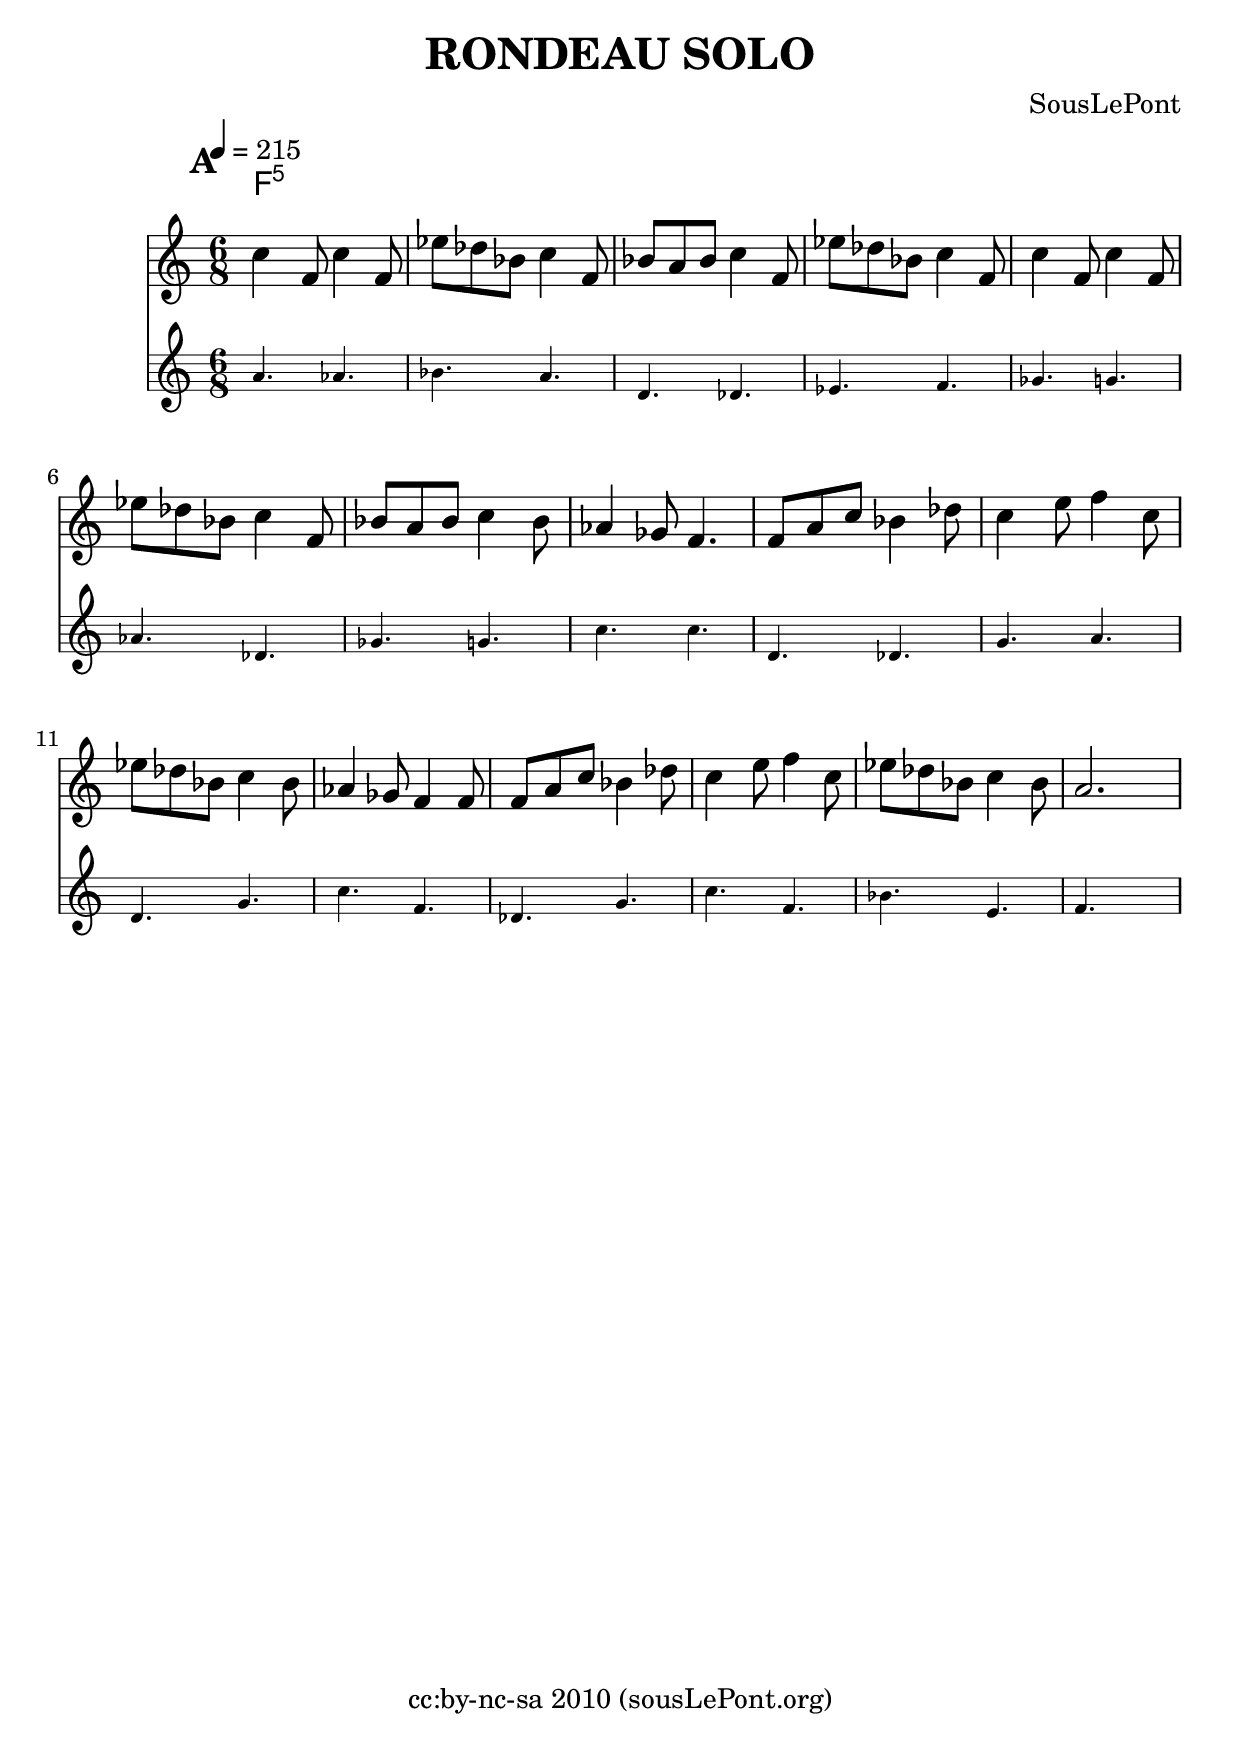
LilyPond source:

\version "2.10.0"
#(set-default-paper-size "a4")
#(set-global-staff-size 24)

\header{
	title = "RONDEAU SOLO"
	subtitle = ""
	composer = "SousLePont"
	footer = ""
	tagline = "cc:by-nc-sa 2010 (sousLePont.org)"
	dedication = ""
}
%Décommente la ligne suivante pour gagner de la place
%\paper {between-system-space = 1.0\cm between-system-padding = 1 ragged-bottom=##f ragged-last-bottom=##f }
pipeSymbol = {\bar ":|:" \break \mark \default}

harmonies = { \chords { e:^3
}}
melodie   = \transpose c c' { 
\tempo 4 = 215
\time 6/8
\mark \default
b4 e8 b4 e8 d'c' a  b4 e8 
a gis a  b4 e8 d' c' a  b4 e8 
b4 e8 b4 e8 d'c' a  b4 e8 
a gis a b4 a8 g!4 f8 e4. |
e8 gis b a4 c'8 b4 dis'8 e'4 b8
d'!8 c' a b4 a8 g4 f8 e4 e8
e8 gis b a4 c'8 b4 dis'8 e'4 b8
d'!8 c' a b4 a8 gis2. |

}
droite    = \transpose c c' { 
gis4. g a gis cis c d e 
f fis g c f fis b b
cis c fis gis cis fis b e
c fis b e a dis e s
}
gauche    = \relative c { 
}

\score {
  \transpose c des<<
	\new ChordNames \harmonies	%grave les accords au dessus 	
	\new Staff = "" { \clef "treble" \override Score.RehearsalMark #'padding = #5 \set Score.markFormatter = #format-mark-circle-letters \set Score.skipBars = ##t \melodie }

	\new PianoStaff = "" <<
        \new Staff = "droite" \with {\override StaffSymbol #'staff-space = #(magstep -3)\override StaffSymbol #'thickness = #(magstep -3)}  {\set fontSize = #-3 \droite }
%       \new Staff = "gauche" { \clef "bass" \gauche }
    >>
  >>    
  \midi {
    }
  \layout {}
}

